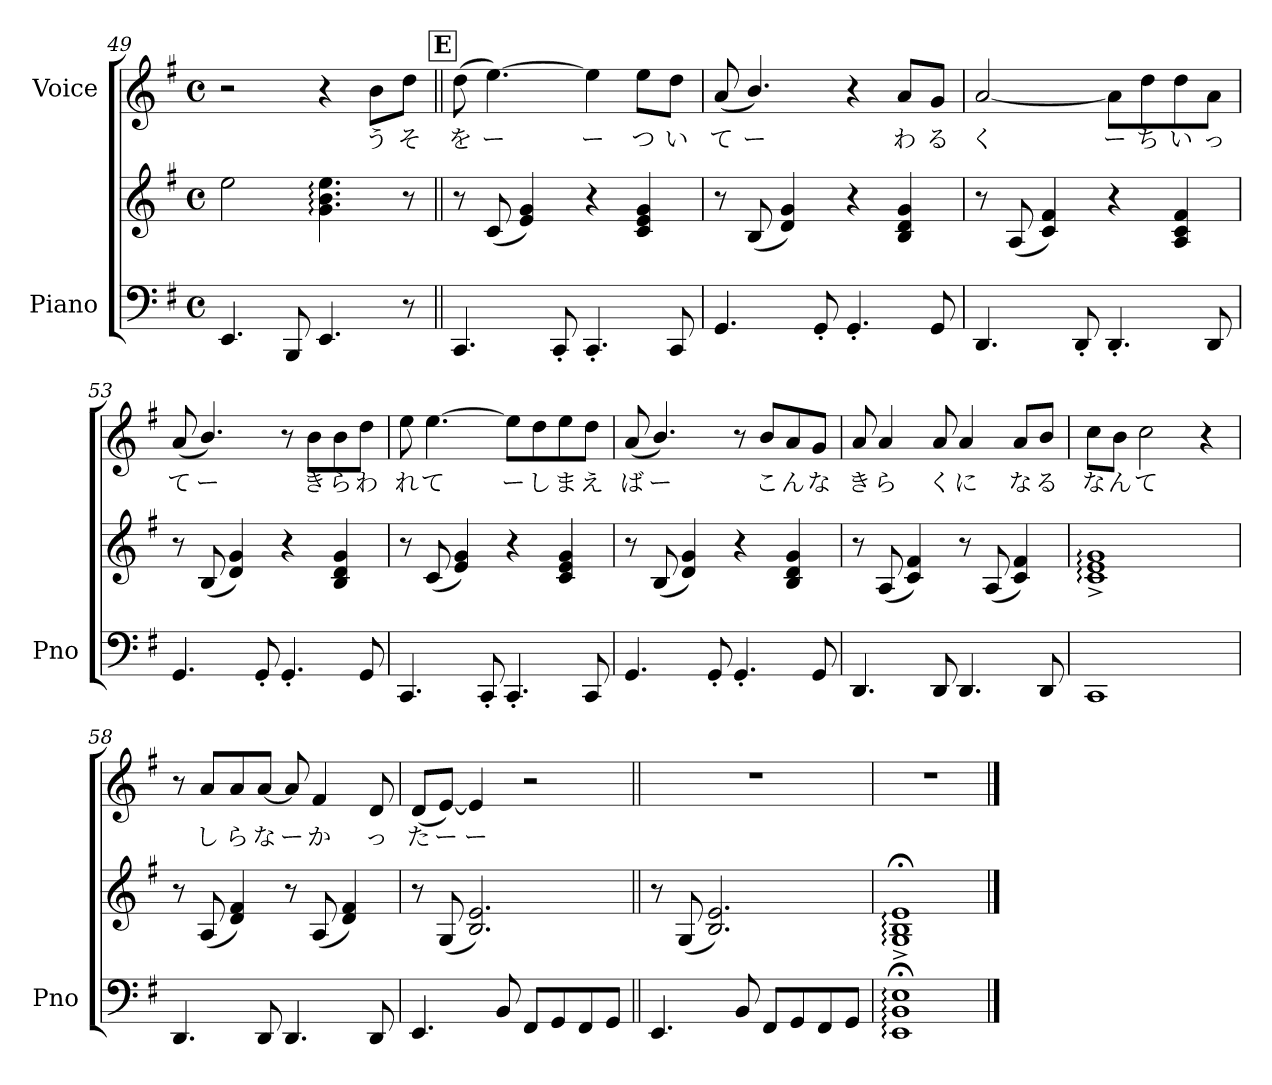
**kern	**kern	**kern	**text
*part2	*part2	*part1	*part1
*staff3	*staff2	*staff1	*staff1
*I"Piano	*	*I"Voice	*
*I'Pno	*	*	*
*clefF4	*clefG2	*clefG2	*
*k[f#]	*k[f#]	*k[f#]	*
*M4/4	*M4/4	*M4/4	*
*met(c)	*met(c)	*met(c)	*
=49	=49	=49	=49
4.EE/	2ee\	2r	.
8BBB/	.	.	.
4.EE/	4.g\: 4.b\: 4.ee\:	4r	.
!	!	!	!LO:LY:b
.	.	8b\L	う
!	!	!	!LO:LY:b
8r	8r	8dd\J	そ
!!LO:LB:g=z
!!LO:REH:place=s1:a:B:fs=14:t=E
=50||	=50||	=50||	=50||
!	!	!	!LO:LY:b
4.CC/	8r	(>8dd\	を
!	!	!	!LO:LY:b
.	(<8c/	[4.ee\)	ー
.	4e/ 4g/)	.	.
8CC'/	.	.	.
!	!	!	!LO:LY:b
4.CC'/	4r	4ee\]	ー
!	!	!	!LO:LY:b
.	4c/ 4e/ 4g/	8ee\L	つ
!	!	!	!LO:LY:b
8CC/	.	8dd\J	い
=51	=51	=51	=51
!	!	!	!LO:LY:b
4.GG/	8r	(<8a/	て
!	!	!	!LO:LY:b
.	(<8B/	4.b/)	ー
.	4d/ 4g/)	.	.
8GG'/	.	.	.
4.GG'/	4r	4r	.
!	!	!	!LO:LY:b
.	4B/ 4d/ 4g/	8a/L	わ
!	!	!	!LO:LY:b
8GG/	.	8g/J	る
=52	=52	=52	=52
!	!	!	!LO:LY:b
4.DD/	8r	[2a/	く
.	(<8A/	.	.
.	4c/ 4f#/)	.	.
8DD'/	.	.	.
!	!	!	!LO:LY:b
4.DD'/	4r	8a\L]	ー
!	!	!	!LO:LY:b
.	.	8dd\	ち
!	!	!	!LO:LY:b
.	4A/ 4c/ 4f#/	8dd\	い
!	!	!	!LO:LY:b
8DD/	.	8a\J	っ
=53	=53	=53	=53
!	!	!	!LO:LY:b
4.GG/	8r	(<8a/	て
!	!	!	!LO:LY:b
.	(<8B/	4.b/)	ー
.	4d/ 4g/)	.	.
8GG'/	.	.	.
4.GG'/	4r	8r	.
!	!	!	!LO:LY:b
.	.	8b\L	き
!	!	!	!LO:LY:b
.	4B/ 4d/ 4g/	8b\	ら
!	!	!	!LO:LY:b
8GG/	.	8dd\J	わ
!!LO:PB:g=z
=54	=54	=54	=54
!	!	!	!LO:LY:b
4.CC/	8r	8ee\	れ
!	!	!	!LO:LY:b
.	(<8c/	[4.ee\	て
.	4e/ 4g/)	.	.
8CC'/	.	.	.
!	!	!	!LO:LY:b
4.CC'/	4r	8ee\L]	ー
!	!	!	!LO:LY:b
.	.	8dd\	し
!	!	!	!LO:LY:b
.	4c/ 4e/ 4g/	8ee\	ま
!	!	!	!LO:LY:b
8CC/	.	8dd\J	え
=55	=55	=55	=55
!	!	!	!LO:LY:b
4.GG/	8r	(<8a/	ば
!	!	!	!LO:LY:b
.	(<8B/	4.b/)	ー
.	4d/ 4g/)	.	.
8GG'/	.	.	.
4.GG'/	4r	8r	.
!	!	!	!LO:LY:b
.	.	8b/L	こ
!	!	!	!LO:LY:b
.	4B/ 4d/ 4g/	8a/	ん
!	!	!	!LO:LY:b
8GG/	.	8g/J	な
=56	=56	=56	=56
!	!	!	!LO:LY:b
4.DD/	8r	8a/	き
!	!	!	!LO:LY:b
.	(<8A/	4a/	ら
.	4c/ 4f#/)	.	.
!	!	!	!LO:LY:b
8DD/	.	8a/	く
!	!	!	!LO:LY:b
4.DD/	8r	4a/	に
.	(<8A/	.	.
!	!	!	!LO:LY:b
.	4c/ 4f#/)	8a/L	な
!	!	!	!LO:LY:b
8DD/	.	8b/J	る
=57	=57	=57	=57
!	!	!	!LO:LY:b
1CC	1c:^ 1e:^ 1g:^	8cc\L	な
!	!	!	!LO:LY:b
.	.	8b\J	ん
!	!	!	!LO:LY:b
.	.	2cc\	て
.	.	4r	.
!!LO:LB:g=z
=58	=58	=58	=58
4.DD/	8r	8r	.
!	!	!	!LO:LY:b
.	(<8A/	8a/L	し
!	!	!	!LO:LY:b
.	4d/ 4f#/)	8a/	ら
!	!	!	!LO:LY:b
8DD/	.	[8a/J	な
!	!	!	!LO:LY:b
4.DD/	8r	8a/]	ー
!	!	!	!LO:LY:b
.	(<8A/	4f#/	か
.	4d/ 4f#/)	.	.
!	!	!	!LO:LY:b
8DD/	.	8d/	っ
=59	=59	=59	=59
!	!	!	!LO:LY:b
4.EE/	8r	(<8d/L	た
!	!	!	!LO:LY:b
.	(<8G/	[8e/J)	ー
!	!	!	!LO:LY:b
.	2.B/ 2.e/)	4e/]	ー
8BB/	.	.	.
8FF#/L	.	2r	.
8GG/	.	.	.
8FF#/	.	.	.
8GG/J	.	.	.
=60||	=60||	=60||	=60||
4.EE/	8r	1r	.
.	(<8G/	.	.
.	2.B/ 2.e/)	.	.
8BB/	.	.	.
8FF#/L	.	.	.
8GG/	.	.	.
8FF#/	.	.	.
8GG/J	.	.	.
=61	=61	=61	=61
1EE;<: 1BB;<: 1E;<:	1G;<:^ 1B;<:^ 1e;<:^	1r	.
==	==	==	==
*-	*-	*-	*-
